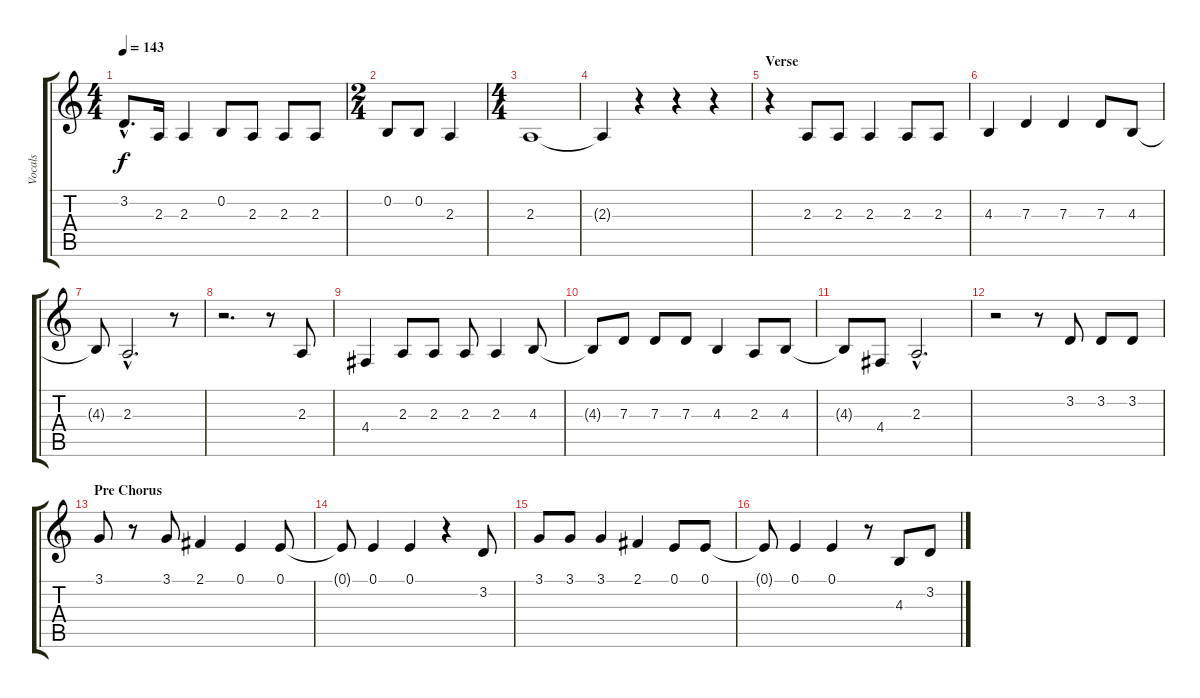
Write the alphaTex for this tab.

\track ("Vocals" "Vocals") {instrument baritonesax}
\staff {score tabs}
\tuning (E4 B3 G3 D3 A2 E2) {hide}
\ts (4 4)
\tempo 143
\clef g2
\ks c
3.2{hac}.8{d dy f} 2.3.16 2.3.4 0.2.8 2.3.8 2.3.8 2.3.8 |
\ts (2 4)
0.2.8 0.2.8 2.3.4 |
\ts (4 4)
2.3.1 |
2.3{t}.4 r.4 r.4 r.4 |
\section ("" "Verse")
r.4 2.3.8 2.3.8 2.3.4 2.3.8 2.3.8 |
4.3.4 7.3.4 7.3.4 7.3.8 4.3.8 |
4.3{t}.8 2.3{hac}.2{d} r.8 |
r.2{d} r.8 2.3.8 |
4.4.4 2.3.8 2.3.8 2.3.8 2.3.4 4.3.8 |
4.3{t}.8 7.3.8 7.3.8 7.3.8 4.3.4 2.3.8 4.3.8 |
4.3{t}.8 4.4.8 2.3{hac}.2{d} |
r.2 r.8 3.2.8 3.2.8 3.2.8 |
\section ("" "Pre Chorus")
3.1.8 r.8 3.1.8 2.1.4 0.1.4 0.1.8 |
0.1{t}.8 0.1.4 0.1.4 r.4 3.2.8 |
3.1.8 3.1.8 3.1.4 2.1.4 0.1.8 0.1.8 |
0.1{t}.8 0.1.4 0.1.4 r.8 4.3.8 3.2.8
